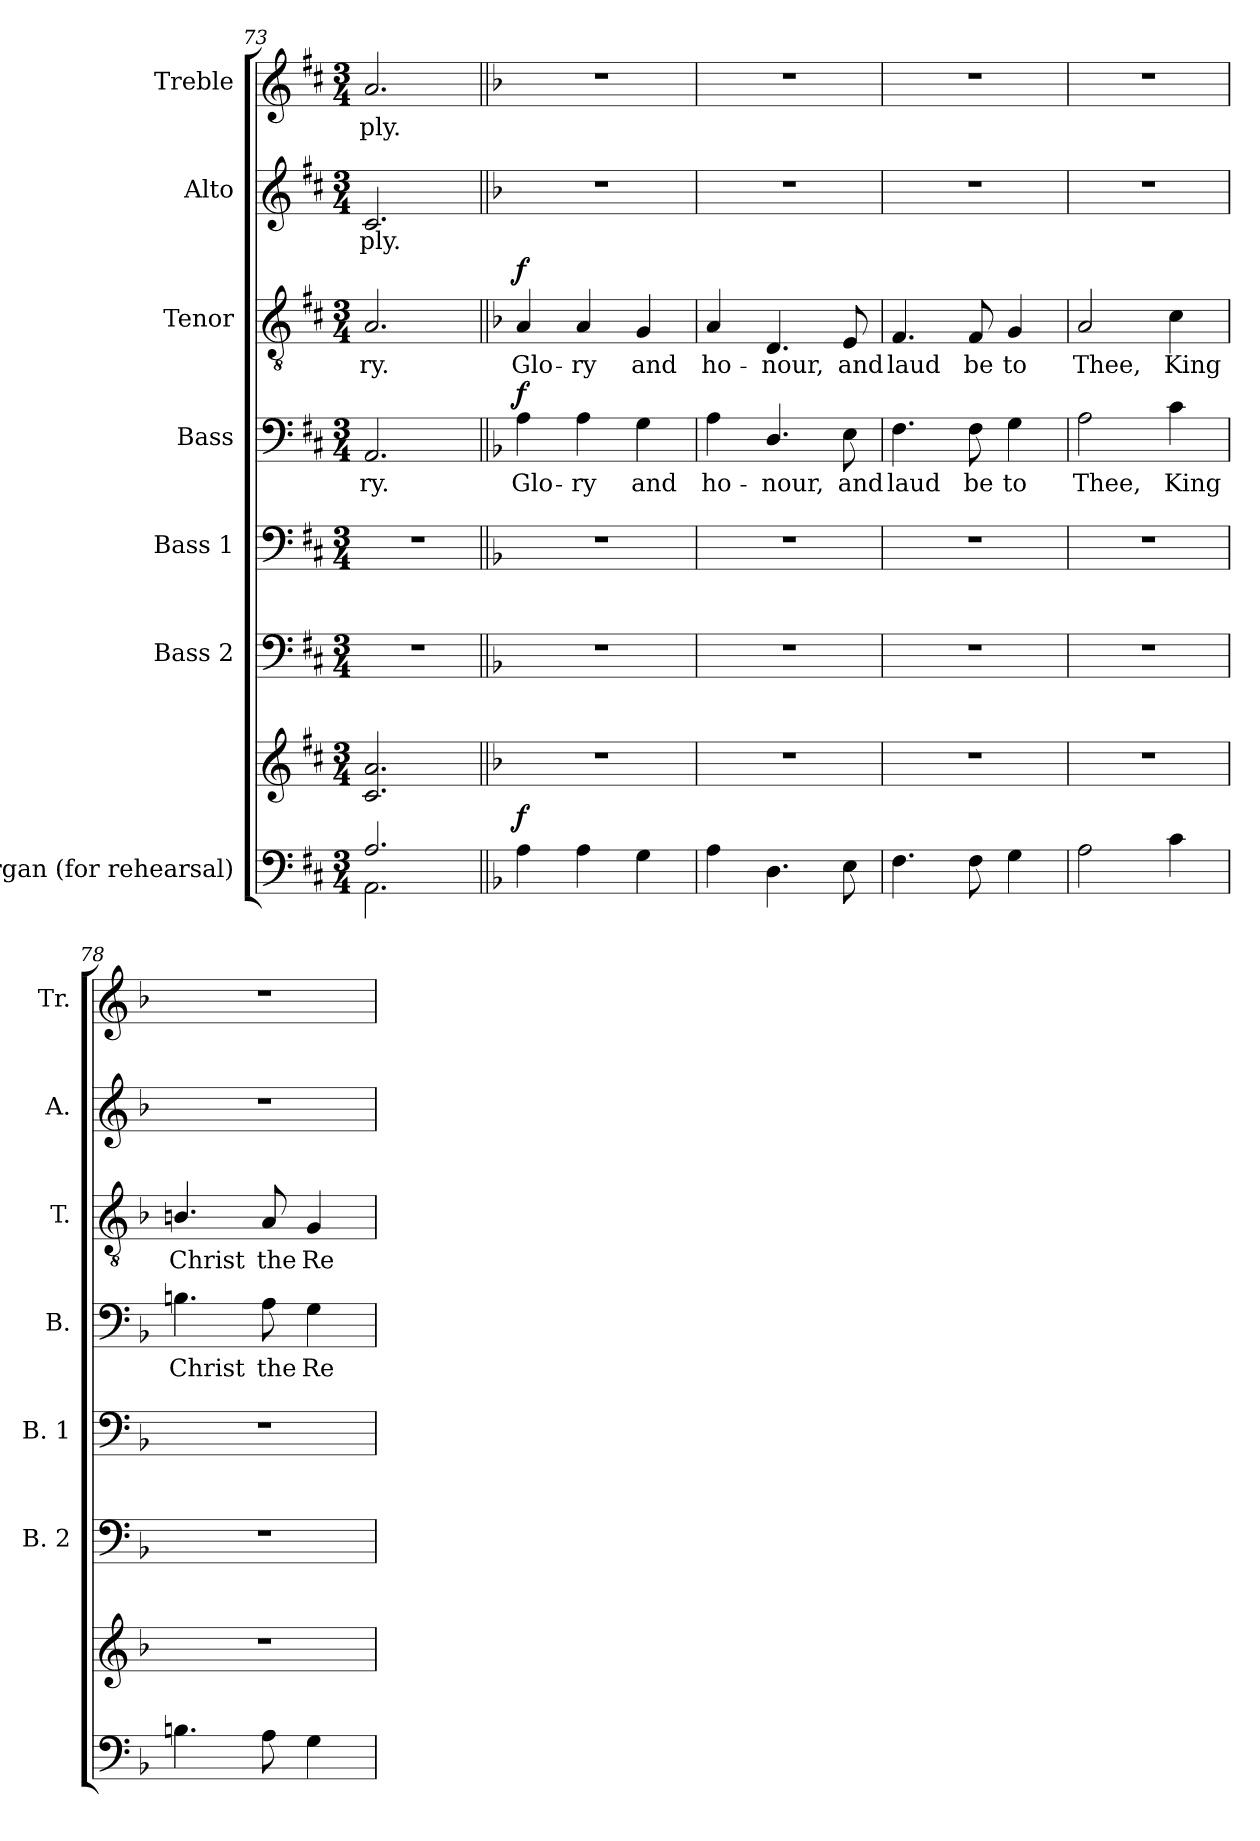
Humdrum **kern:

**kern	**kern	**dynam	**kern	**kern	**kern	**text	**dynam	**kern	**text	**dynam	**kern	**text	**kern	**text
*part7	*part7	*part7	*part6	*part5	*part4	*part4	*part4	*part3	*part3	*part3	*part2	*part2	*part1	*part1
*staff8	*staff7	*staff7/8	*staff6	*staff5	*staff4	*staff4	*staff4	*staff3	*staff3	*staff3	*staff2	*staff2	*staff1	*staff1
*I"Organ (for rehearsal)	*	*	*I"Bass 2	*I"Bass 1	*I"Bass	*	*	*I"Tenor	*	*	*I"Alto	*	*I"Treble	*
*	*	*	*I'B. 2	*I'B. 1	*I'B.	*	*	*I'T.	*	*	*I'A.	*	*I'Tr.	*
*clefF4	*clefG2	*	*clefF4	*clefF4	*clefF4	*	*	*clefGv2	*	*	*clefG2	*	*clefG2	*
*	*	*	*	*	*	*	*	*ITrd7c12	*	*	*	*	*	*
*k[f#c#]	*k[f#c#]	*	*k[f#c#]	*k[f#c#]	*k[f#c#]	*	*	*k[f#c#]	*	*	*k[f#c#]	*	*k[f#c#]	*
*D:	*D:	*	*D:	*D:	*D:	*	*	*D:	*	*	*D:	*	*D:	*
*M3/4	*M3/4	*	*M3/4	*M3/4	*M3/4	*	*	*M3/4	*	*	*M3/4	*	*M3/4	*
=73	=73	=73	=73	=73	=73	=73	=73	=73	=73	=73	=73	=73	=73	=73
*^	*	*	*	*	*	*	*	*	*	*	*	*	*	*
!	!	!	!	!LO:N:vis=1	!LO:N:vis=1	!	!	!	!	!	!	!	!	!	!
!	!	!	!	!	!	!	!LO:LY:b:color=#000000	!	!	!	!	!	!	!	!
!	!	!	!	!	!	!	!	!	!	!LO:LY:b:color=#000000	!	!	!	!	!
!	!	!	!	!	!	!	!	!	!	!	!	!	!LO:LY:b:color=#000000	!	!
!	!	!	!	!	!	!	!	!	!	!	!	!	!	!	!LO:LY:b:color=#000000
2.Ai/	2.AAi\	2.c#i/ 2.ai	.	2.r	2.r	2.AAi/	-ry.	.	2.AAi/	-ry.	.	2.c#i/	-ply.	2.ai/	-ply.
*v	*v	*	*	*	*	*	*	*	*	*	*	*	*	*	*
!!LO:PB:g=z
=74||	=74||	=74||	=74||	=74||	=74||	=74||	=74||	=74||	=74||	=74||	=74||	=74||	=74||	=74||
*k[b-]	*k[b-]	*	*k[b-]	*k[b-]	*k[b-]	*	*	*k[b-]	*	*	*k[b-]	*	*k[b-]	*
*F:	*F:	*	*F:	*F:	*F:	*	*	*F:	*	*	*F:	*	*F:	*
*^	*	*	*	*	*	*	*	*	*	*	*	*	*	*
!	!	!LO:N:vis=1	!	!LO:N:vis=1	!LO:N:vis=1	!	!	!	!	!	!	!	!	!	!
*v	*v	*	*	*	*	*	*	*	*	*	*	*	*	*	*
*^	*	*	*	*	*	*	*	*	*	*	*	*	*	*
!	!	!	!	!	!	!	!LO:LY:b:color=#000000	!	!	!	!	!	!	!	!
*v	*v	*	*	*	*	*	*	*	*	*	*	*	*	*	*
*^	*	*	*	*	*	*	*	*	*	*	*	*	*	*
!	!	!	!	!	!	!	!	!	!	!LO:LY:b:color=#000000	!	!LO:N:vis=1	!	!LO:N:vis=1	!
*v	*v	*	*	*	*	*	*	*	*	*	*	*	*	*	*
4Ai\	2.r	f	2.r	2.r	4Ai\	Glo-	f	4AAi/	Glo-	f	2.r	.	2.r	.
!	!	!	!	!	!	!LO:LY:b:color=#000000	!	!	!	!	!	!	!	!
!	!	!	!	!	!	!	!	!	!LO:LY:b:color=#000000	!	!	!	!	!
4Ai\	.	.	.	.	4Ai\	-ry	.	4AAi/	-ry	.	.	.	.	.
!	!	!	!	!	!	!LO:LY:b:color=#000000	!	!	!	!	!	!	!	!
!	!	!	!	!	!	!	!	!	!LO:LY:b:color=#000000	!	!	!	!	!
4Gi\	.	.	.	.	4Gi\	and	.	4GGi/	and	.	.	.	.	.
=75	=75	=75	=75	=75	=75	=75	=75	=75	=75	=75	=75	=75	=75	=75
!	!LO:N:vis=1	!	!LO:N:vis=1	!LO:N:vis=1	!	!	!	!	!	!	!	!	!	!
!	!	!	!	!	!	!LO:LY:b:color=#000000	!	!	!	!	!	!	!	!
!	!	!	!	!	!	!	!	!	!LO:LY:b:color=#000000	!	!LO:N:vis=1	!	!LO:N:vis=1	!
4Ai\	2.r	.	2.r	2.r	4Ai\	ho-	.	4AAi/	ho-	.	2.r	.	2.r	.
!	!	!	!	!	!	!LO:LY:b:color=#000000	!	!	!	!	!	!	!	!
!	!	!	!	!	!	!	!	!	!LO:LY:b:color=#000000	!	!	!	!	!
4.Di\	.	.	.	.	4.Di/	-nour,	.	4.DDi/	-nour,	.	.	.	.	.
!	!	!	!	!	!	!LO:LY:b:color=#000000	!	!	!	!	!	!	!	!
!	!	!	!	!	!	!	!	!	!LO:LY:b:color=#000000	!	!	!	!	!
8Ei\	.	.	.	.	8Ei\	and	.	8EEi/	and	.	.	.	.	.
=76	=76	=76	=76	=76	=76	=76	=76	=76	=76	=76	=76	=76	=76	=76
!	!LO:N:vis=1	!	!LO:N:vis=1	!LO:N:vis=1	!	!	!	!	!	!	!	!	!	!
!	!	!	!	!	!	!LO:LY:b:color=#000000	!	!	!	!	!	!	!	!
!	!	!	!	!	!	!	!	!	!LO:LY:b:color=#000000	!	!LO:N:vis=1	!	!LO:N:vis=1	!
4.Fi\	2.r	.	2.r	2.r	4.Fi\	laud	.	4.FFi/	laud	.	2.r	.	2.r	.
!	!	!	!	!	!	!LO:LY:b:color=#000000	!	!	!	!	!	!	!	!
!	!	!	!	!	!	!	!	!	!LO:LY:b:color=#000000	!	!	!	!	!
8Fi\	.	.	.	.	8Fi\	be	.	8FFi/	be	.	.	.	.	.
!	!	!	!	!	!	!LO:LY:b:color=#000000	!	!	!	!	!	!	!	!
!	!	!	!	!	!	!	!	!	!LO:LY:b:color=#000000	!	!	!	!	!
4Gi\	.	.	.	.	4Gi\	to	.	4GGi/	to	.	.	.	.	.
=77	=77	=77	=77	=77	=77	=77	=77	=77	=77	=77	=77	=77	=77	=77
!	!LO:N:vis=1	!	!LO:N:vis=1	!LO:N:vis=1	!	!	!	!	!	!	!	!	!	!
!	!	!	!	!	!	!LO:LY:b:color=#000000	!	!	!	!	!	!	!	!
!	!	!	!	!	!	!	!	!	!LO:LY:b:color=#000000	!	!LO:N:vis=1	!	!LO:N:vis=1	!
2Ai\	2.r	.	2.r	2.r	2Ai\	Thee,	.	2AAi/	Thee,	.	2.r	.	2.r	.
!	!	!	!	!	!	!LO:LY:b:color=#000000	!	!	!	!	!	!	!	!
!	!	!	!	!	!	!	!	!	!LO:LY:b:color=#000000	!	!	!	!	!
4ci\	.	.	.	.	4ci\	King	.	4Ci\	King	.	.	.	.	.
=78	=78	=78	=78	=78	=78	=78	=78	=78	=78	=78	=78	=78	=78	=78
!	!LO:N:vis=1	!	!LO:N:vis=1	!LO:N:vis=1	!	!	!	!	!	!	!	!	!	!
!	!	!	!	!	!	!LO:LY:b:color=#000000	!	!	!	!	!	!	!	!
!	!	!	!	!	!	!	!	!	!LO:LY:b:color=#000000	!	!LO:N:vis=1	!	!LO:N:vis=1	!
4.Bni\	2.r	.	2.r	2.r	4.Bni\	Christ	.	4.BBni/	Christ	.	2.r	.	2.r	.
!	!	!	!	!	!	!LO:LY:b:color=#000000	!	!	!	!	!	!	!	!
!	!	!	!	!	!	!	!	!	!LO:LY:b:color=#000000	!	!	!	!	!
8Ai\	.	.	.	.	8Ai\	the	.	8AAi/	the	.	.	.	.	.
!	!	!	!	!	!	!LO:LY:b:color=#000000	!	!	!	!	!	!	!	!
!	!	!	!	!	!	!	!	!	!LO:LY:b:color=#000000	!	!	!	!	!
4Gi\	.	.	.	.	4Gi\	Re-	.	4GGi/	Re-	.	.	.	.	.
=	=	=	=	=	=	=	=	=	=	=	=	=	=	=
*-	*-	*-	*-	*-	*-	*-	*-	*-	*-	*-	*-	*-	*-	*-
